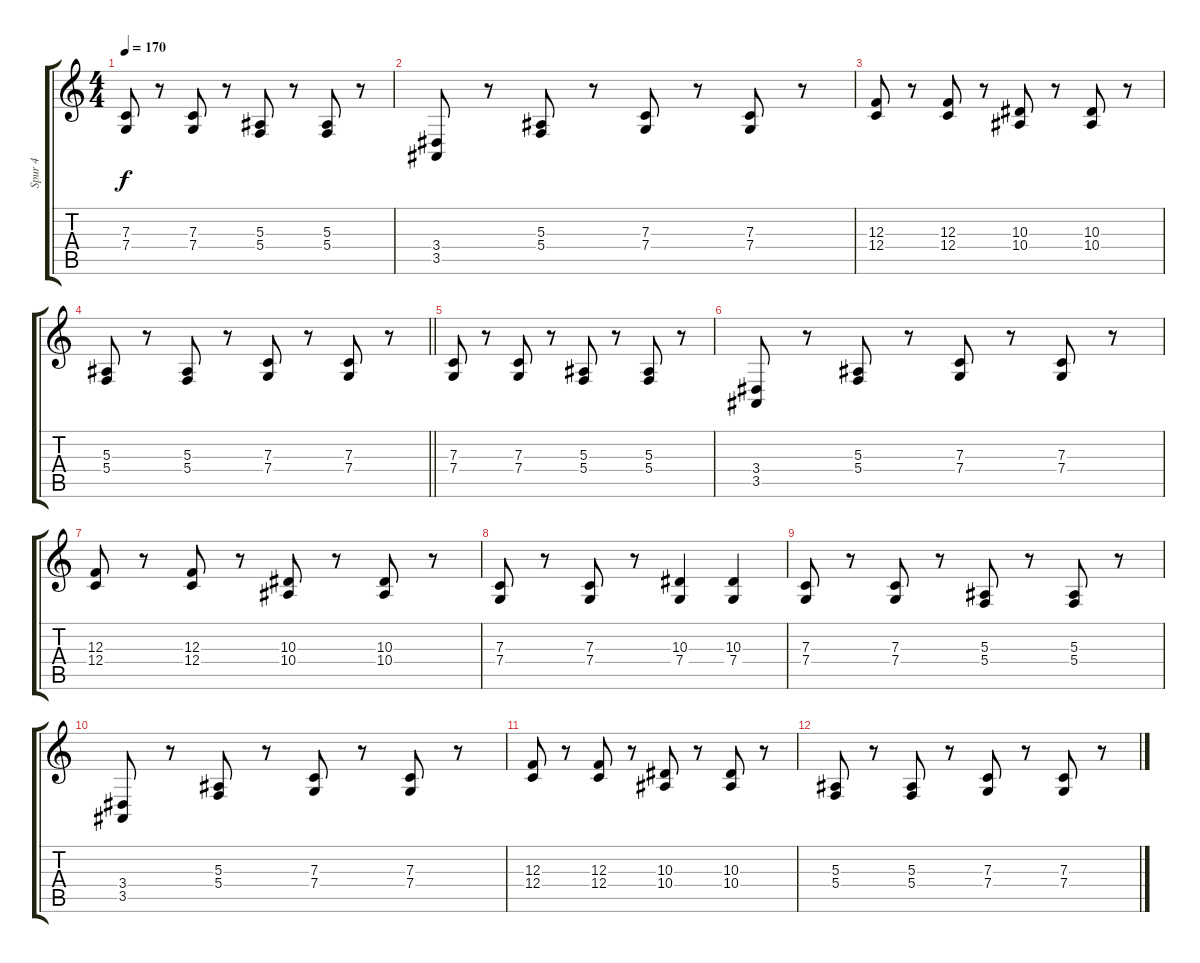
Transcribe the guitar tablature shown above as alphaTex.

\track ("Spur 4" "Spur 4") {instrument accordion}
\staff {score tabs}
\tuning (D4 A3 F3 C3 G2 D2) {hide}
\ts (4 4)
\tempo 170
\clef g2
\ks c
(7.3 7.4).8{dy f instrument accordion} r.8 (7.3 7.4).8 r.8 (5.3 5.4).8 r.8 (5.3 5.4).8 r.8 |
(3.4 3.5).8 r.8 (5.3 5.4).8 r.8 (7.3 7.4).8 r.8 (7.3 7.4).8 r.8 |
(12.3 12.4).8 r.8 (12.3 12.4).8 r.8 (10.3 10.4).8 r.8 (10.3 10.4).8 r.8 |
\barLineRight lightlight
(5.3 5.4).8 r.8 (5.3 5.4).8 r.8 (7.3 7.4).8 r.8 (7.3 7.4).8 r.8 |
(7.3 7.4).8 r.8 (7.3 7.4).8 r.8 (5.3 5.4).8 r.8 (5.3 5.4).8 r.8 |
(3.4 3.5).8 r.8 (5.3 5.4).8 r.8 (7.3 7.4).8 r.8 (7.3 7.4).8 r.8 |
(12.3 12.4).8 r.8 (12.3 12.4).8 r.8 (10.3 10.4).8 r.8 (10.3 10.4).8 r.8 |
(7.3 7.4).8 r.8 (7.3 7.4).8 r.8 (10.3 7.4).4 (10.3 7.4).4 |
(7.3 7.4).8 r.8 (7.3 7.4).8 r.8 (5.3 5.4).8 r.8 (5.3 5.4).8 r.8 |
(3.4 3.5).8 r.8 (5.3 5.4).8 r.8 (7.3 7.4).8 r.8 (7.3 7.4).8 r.8 |
(12.3 12.4).8 r.8 (12.3 12.4).8 r.8 (10.3 10.4).8 r.8 (10.3 10.4).8 r.8 |
(5.3 5.4).8 r.8 (5.3 5.4).8 r.8 (7.3 7.4).8 r.8 (7.3 7.4).8 r.8
